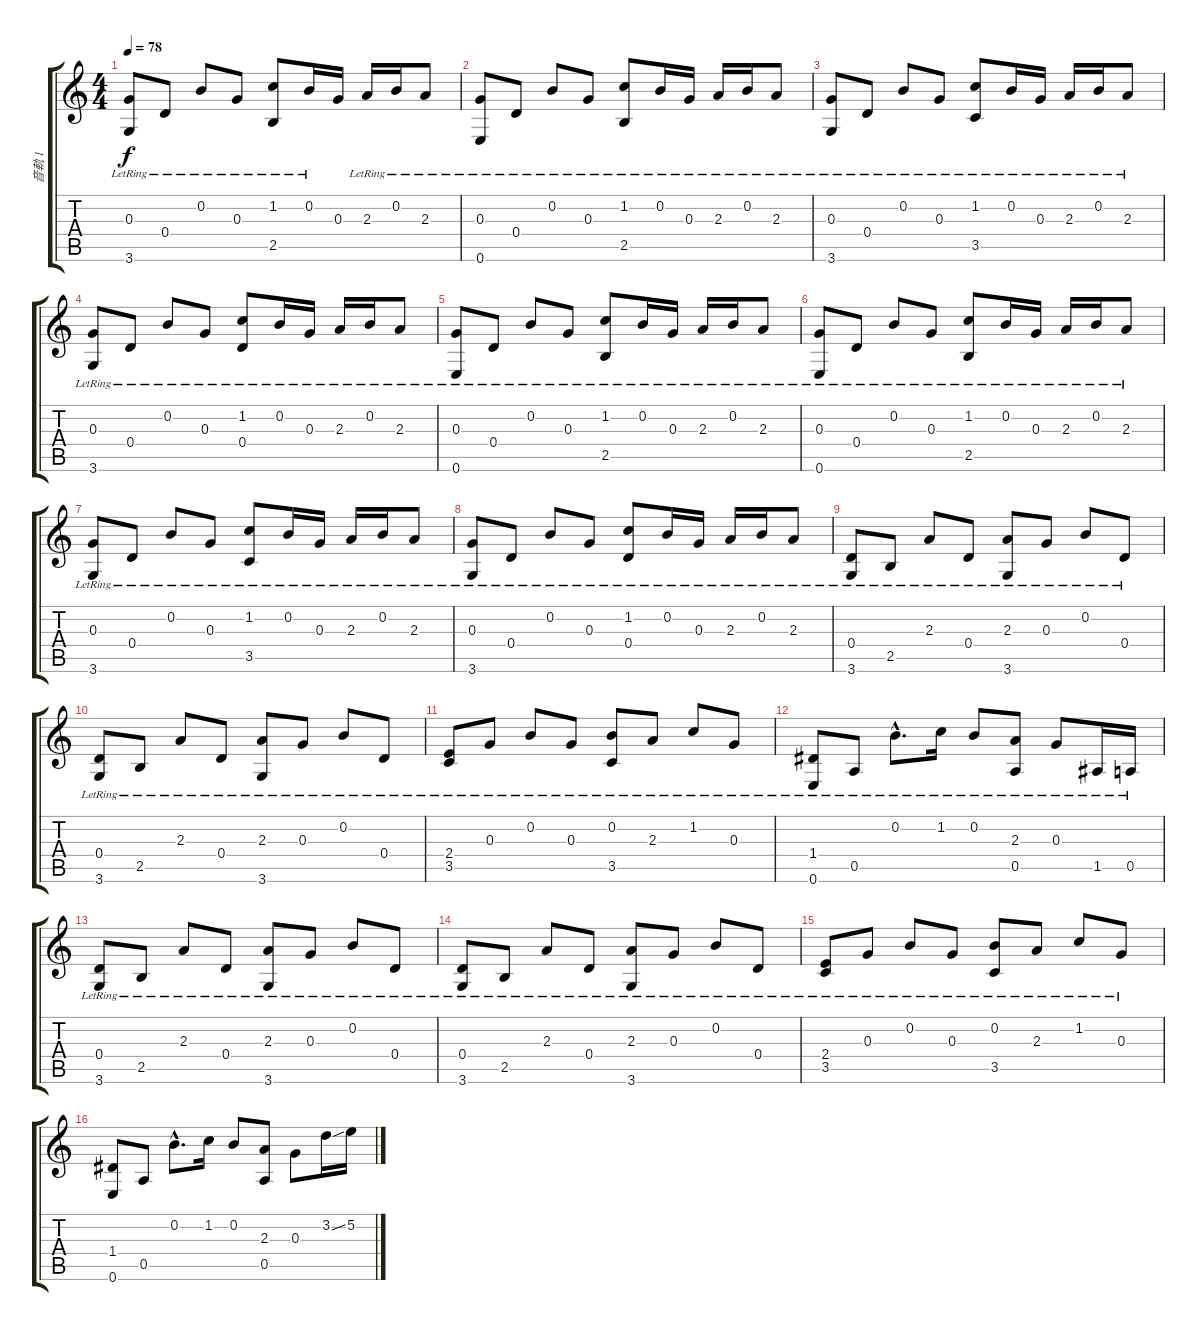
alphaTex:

\track ("音軌 1" "音軌 1") {instrument acousticguitarsteel}
\staff {score tabs}
\tuning (E4 B3 G3 D3 A2 E2) {hide}
\ts (4 4)
\tempo 78
\clef g2
\ks c
(0.3{lr} 3.6{lr}).8{dy f instrument acousticguitarsteel} 0.4{lr}.8 0.2{lr}.8 0.3{lr}.8 (1.2{lr} 2.5{lr}).8 0.2{lr}.16 0.3.16 2.3{lr}.16 0.2{lr}.16 2.3{lr}.8 |
(0.3{lr} 0.6{lr}).8 0.4{lr}.8 0.2{lr}.8 0.3{lr}.8 (1.2{lr} 2.5{lr}).8 0.2{lr}.16 0.3{lr}.16 2.3{lr}.16 0.2{lr}.16 2.3{lr}.8 |
(0.3{lr} 3.6{lr}).8 0.4{lr}.8 0.2{lr}.8 0.3{lr}.8 (1.2{lr} 3.5{lr}).8 0.2{lr}.16 0.3{lr}.16 2.3{lr}.16 0.2{lr}.16 2.3{lr}.8 |
(0.3{lr} 3.6{lr}).8 0.4{lr}.8 0.2{lr}.8 0.3{lr}.8 (1.2{lr} 0.4{lr}).8 0.2{lr}.16 0.3{lr}.16 2.3{lr}.16 0.2{lr}.16 2.3{lr}.8 |
(0.3{lr} 0.6{lr}).8 0.4{lr}.8 0.2{lr}.8 0.3{lr}.8 (1.2{lr} 2.5{lr}).8 0.2{lr}.16 0.3{lr}.16 2.3{lr}.16 0.2{lr}.16 2.3{lr}.8 |
(0.3{lr} 0.6{lr}).8 0.4{lr}.8 0.2{lr}.8 0.3{lr}.8 (1.2{lr} 2.5{lr}).8 0.2{lr}.16 0.3{lr}.16 2.3{lr}.16 0.2{lr}.16 2.3{lr}.8 |
(0.3{lr} 3.6{lr}).8 0.4{lr}.8 0.2{lr}.8 0.3{lr}.8 (1.2{lr} 3.5{lr}).8 0.2{lr}.16 0.3{lr}.16 2.3{lr}.16 0.2{lr}.16 2.3{lr}.8 |
(0.3{lr} 3.6{lr}).8 0.4{lr}.8 0.2{lr}.8 0.3{lr}.8 (1.2{lr} 0.4{lr}).8 0.2{lr}.16 0.3{lr}.16 2.3{lr}.16 0.2{lr}.16 2.3{lr}.8 |
(0.4{lr} 3.6{lr}).8 2.5{lr}.8 2.3{lr}.8 0.4{lr}.8 (2.3{lr} 3.6{lr}).8 0.3{lr}.8 0.2{lr}.8 0.4{lr}.8 |
(0.4{lr} 3.6{lr}).8 2.5{lr}.8 2.3{lr}.8 0.4{lr}.8 (2.3{lr} 3.6{lr}).8 0.3{lr}.8 0.2{lr}.8 0.4{lr}.8 |
(2.4{lr} 3.5{lr}).8 0.3{lr}.8 0.2{lr}.8 0.3{lr}.8 (0.2{lr} 3.5{lr}).8 2.3{lr}.8 1.2{lr}.8 0.3{lr}.8 |
(1.4{lr} 0.6{lr}).8 0.5{lr}.8 0.2{hac lr}.8{d} 1.2{lr}.16 0.2{lr}.8 (2.3{lr} 0.5{lr}).8 0.3{lr}.8 1.5{lr}.16 0.5{lr}.16 |
(0.4{lr} 3.6{lr}).8 2.5{lr}.8 2.3{lr}.8 0.4{lr}.8 (2.3{lr} 3.6{lr}).8 0.3{lr}.8 0.2{lr}.8 0.4{lr}.8 |
(0.4{lr} 3.6{lr}).8 2.5{lr}.8 2.3{lr}.8 0.4{lr}.8 (2.3{lr} 3.6{lr}).8 0.3{lr}.8 0.2{lr}.8 0.4{lr}.8 |
(2.4{lr} 3.5{lr}).8 0.3{lr}.8 0.2{lr}.8 0.3{lr}.8 (0.2{lr} 3.5{lr}).8 2.3{lr}.8 1.2{lr}.8 0.3{lr}.8 |
(1.4 0.6).8 0.5.8 0.2{hac}.8{d} 1.2.16 0.2.8 (2.3 0.5).8 0.3.8 3.2{ss}.16 5.2.16
